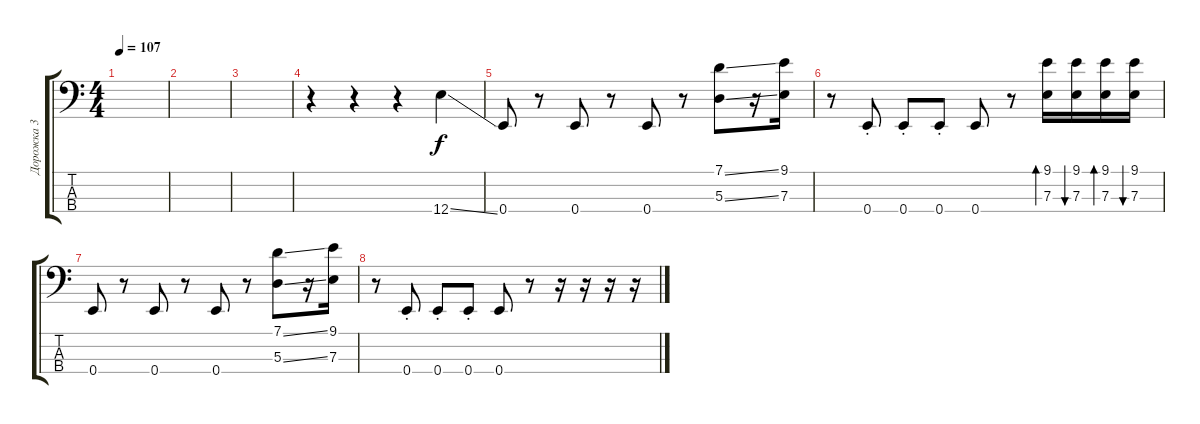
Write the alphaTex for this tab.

\track ("Дорожка 3" "Дорожка 3") {instrument slapbass1}
\staff {score tabs}
\tuning (G2 D2 A1 E1) {hide}
\ts (4 4)
\tempo 107
\clef f4
\ks c
|
|
|
r.4 r.4 r.4 12.4{ss}.4 |
0.4.8 r.8 0.4.8 r.8 0.4.8 r.8 (7.1{ss} 5.3{ss}).8 r.16 (9.1 7.3).16 |
r.8 0.4{st}.8 0.4{st}.8 0.4{st}.8 0.4.8 r.8 (9.1 7.3).16{bd 60} (9.1 7.3).16{bu 30} (9.1 7.3).16{bd 30} (9.1 7.3).16{bu 30} |
0.4.8 r.8 0.4.8 r.8 0.4.8 r.8 (7.1{ss} 5.3{ss}).8 r.16 (9.1 7.3).16 |
r.8 0.4{st}.8 0.4{st}.8 0.4{st}.8 0.4.8 r.8 r.16 r.16 r.16 r.16
